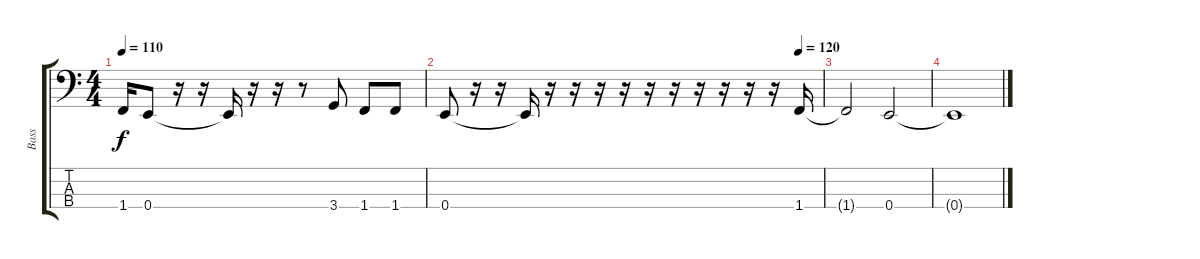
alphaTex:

\track ("Bass" "Bass") {instrument electricbassfinger}
\staff {score tabs}
\tuning (G2 D2 A1 E1) {hide}
\ts (4 4)
\tempo 110
\clef f4
\ks c
1.4{t}.16{dy f} 0.4.8 r.16 r.16 0.4{t}.16 r.16 r.16 r.8 3.4.8 1.4.8 1.4.8 |
\tempo (120 0.9375)
0.4.8 r.16 r.16 0.4{t}.16 r.16 r.16 r.16 r.16 r.16 r.16 r.16 r.16 r.16 r.16 1.4.16{instrument electricbassfinger} |
1.4{t}.2 0.4.2 |
0.4{t}.1
